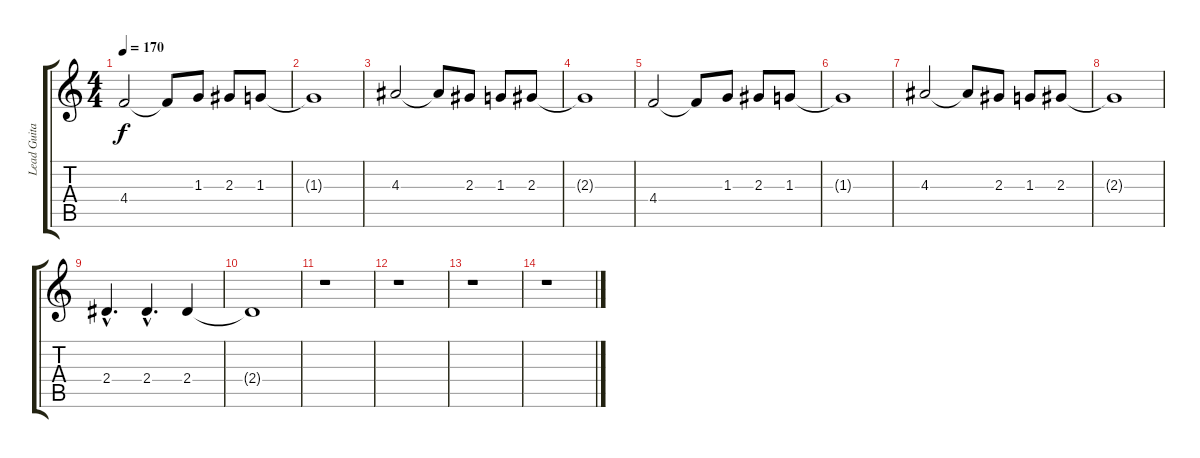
\track ("Lead Guitar" "Lead Guita") {instrument overdrivenguitar}
\staff {score tabs}
\tuning (Eb4 Bb3 Gb3 Db3 Ab2 Eb2) {hide}
\ts (4 4)
\tempo 170
\clef g2
\ks c
4.4.2{dy f} 4.4{t}.8 1.3.8 2.3.8 1.3.8 |
1.3{t}.1 |
4.3.2 4.3{t}.8 2.3.8 1.3.8 2.3.8 |
2.3{t}.1 |
4.4.2 4.4{t}.8 1.3.8 2.3.8 1.3.8 |
1.3{t}.1 |
4.3.2 4.3{t}.8 2.3.8 1.3.8 2.3.8 |
2.3{t}.1 |
2.4{hac}.4{d} 2.4{hac}.4{d} 2.4.4 |
2.4{t}.1 |
r.1 |
r.1 |
r.1 |
r.1
